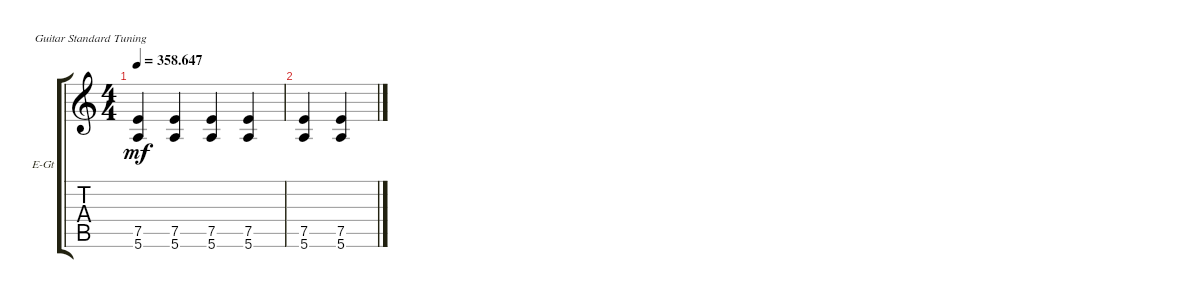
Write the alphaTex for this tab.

\defaultSystemsLayout 4
\bracketExtendMode groupsimilarinstruments
\firstSystemTrackNameOrientation horizontal
\otherSystemsTrackNameOrientation horizontal
\track ("Rythm Guitar" "E-Gt") {instrument distortionguitar}
\staff {score tabs}
\tuning (E4 B3 G3 D3 A2 E2)
\ts (4 4)
\tempo
358.647
\accidentals auto
\clef g2
\ottava regular
\simile none
\ks c
(7.5 5.6).4{dy mf} (7.5 5.6).4 (7.5 5.6).4 (5.6 7.5).4 |
(5.6 7.5).4 (5.6 7.5).4
